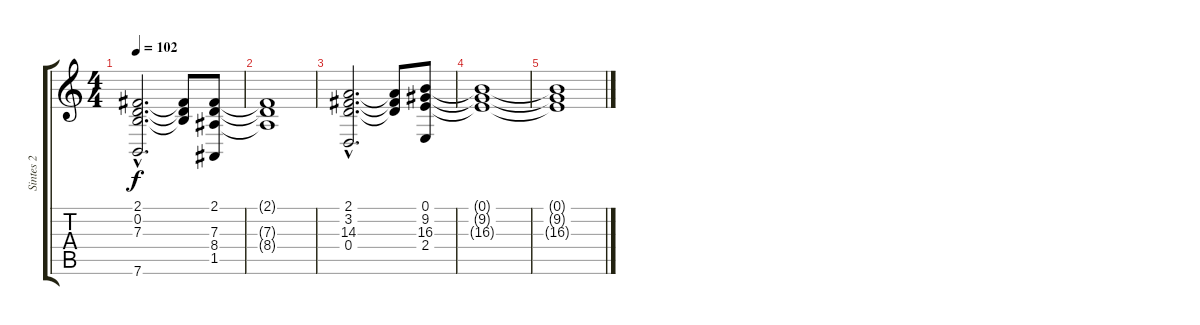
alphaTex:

\track ("Sintes 2" "Sintes 2") {instrument stringensemble2}
\staff {score tabs}
\tuning (E4 B3 G3 D3 A2 E2) {hide}
\ts (4 4)
\tempo 102
\clef g2
\ks c
(2.1{hac} 0.2{hac} 7.3{hac} 7.6{hac}).2{d dy f} (2.1{t} 0.2{t} 7.3{t}).8 (2.1 7.3 8.4 1.5).8 |
(2.1{t} 7.3{t} 8.4{t}).1 |
(2.1{hac} 3.2{hac} 14.3{hac} 0.4{hac}).2{d} (2.1{t} 3.2{t} 14.3{t}).8 (0.1 9.2 16.3 2.4).8 |
(0.1{t} 9.2{t} 16.3{t}).1 |
(0.1{t} 9.2{t} 16.3{t}).1
